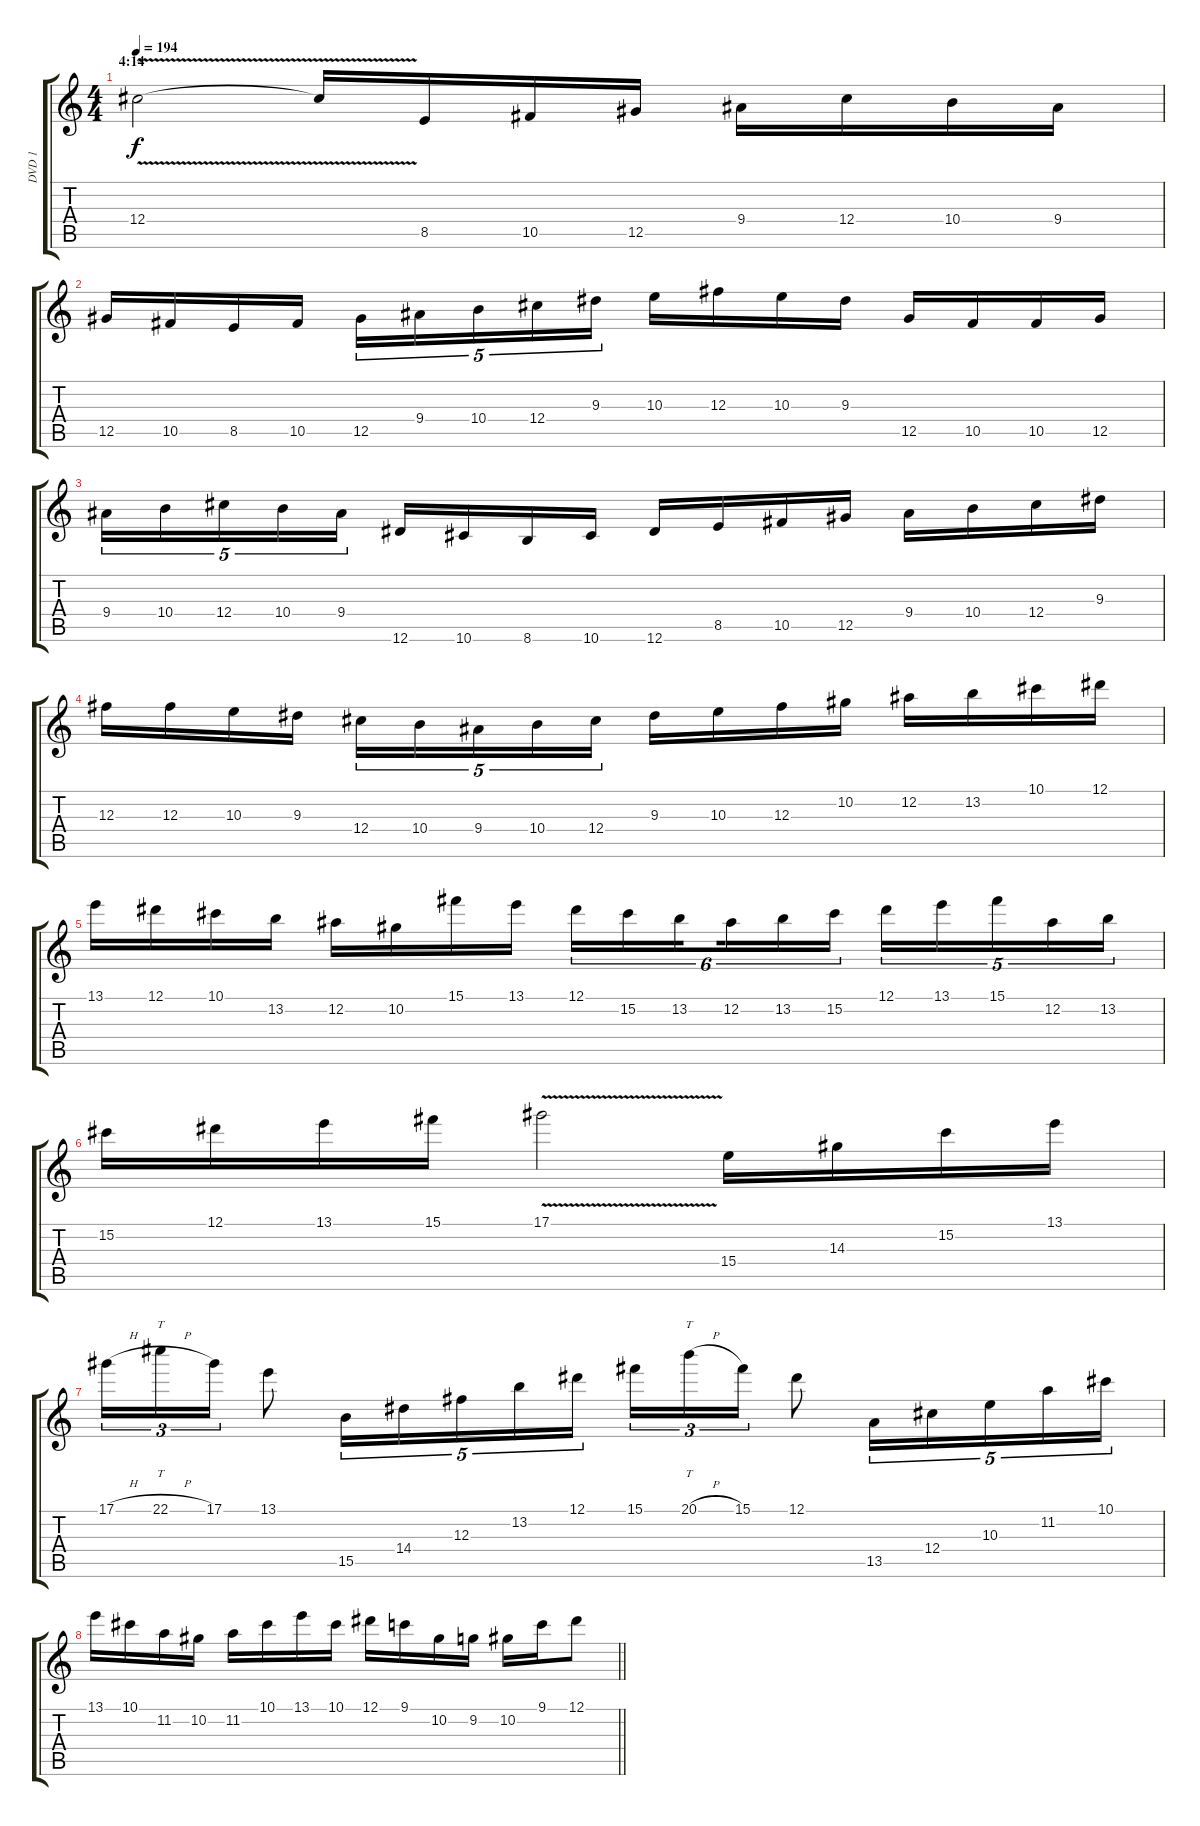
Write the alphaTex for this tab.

\track ("DVD 1" "DVD 1") {mute instrument overdrivenguitar}
\staff {score tabs}
\tuning (Eb4 Bb3 Gb3 Db3 Ab2 Eb2) {hide}
\ts (4 4)
\section ("" "4:14")
\tempo 194
\clef g2
\ks c
12.4{v}.2{dy f} 12.4{t}.16 8.5.16 10.5.16 12.5.16 9.4.16 12.4.16 10.4.16 9.4.16 |
12.5.16 10.5.16 8.5.16 10.5.16 12.5.16{tu (5 4)} 9.4.16{tu (5 4)} 10.4.16{tu (5 4)} 12.4.16{tu (5 4)} 9.3.16{tu (5 4)} 10.3.16 12.3.16 10.3.16 9.3.16 12.5.16 10.5.16 10.5.16 12.5.16 |
9.4.16{tu (5 4)} 10.4.16{tu (5 4)} 12.4.16{tu (5 4)} 10.4.16{tu (5 4)} 9.4.16{tu (5 4)} 12.6.16 10.6.16 8.6.16 10.6.16 12.6.16 8.5.16 10.5.16 12.5.16 9.4.16 10.4.16 12.4.16 9.3.16 |
12.3.16 12.3.16 10.3.16 9.3.16 12.4.16{tu (5 4)} 10.4.16{tu (5 4)} 9.4.16{tu (5 4)} 10.4.16{tu (5 4)} 12.4.16{tu (5 4)} 9.3.16 10.3.16 12.3.16 10.2.16 12.2.16 13.2.16 10.1.16 12.1.16 |
13.1.16 12.1.16 10.1.16 13.2.16 12.2.16 10.2.16 15.1.16 13.1.16 12.1.16{tu (6 4)} 15.2.16{tu (6 4)} 13.2.16{tu (6 4) beam splitsecondary} 12.2.16{tu (6 4)} 13.2.16{tu (6 4)} 15.2.16{tu (6 4)} 12.1.16{tu (5 4)} 13.1.16{tu (5 4)} 15.1.16{tu (5 4)} 12.2.16{tu (5 4)} 13.2.16{tu (5 4)} |
15.2.16 12.1.16 13.1.16 15.1.16 17.1{v}.2 15.4.16 14.3.16 15.2.16 13.1.16 |
17.1{h}.16{tu (3 2)} 22.1{h}.16{tt tu (3 2)} 17.1.16{tu (3 2)} 13.1.8 15.5.16{tu (5 4)} 14.4.16{tu (5 4)} 12.3.16{tu (5 4)} 13.2.16{tu (5 4)} 12.1.16{tu (5 4)} 15.1.16{tu (3 2)} 20.1{h}.16{tt tu (3 2)} 15.1.16{tu (3 2)} 12.1.8 13.5.16{tu (5 4)} 12.4.16{tu (5 4)} 10.3.16{tu (5 4)} 11.2.16{tu (5 4)} 10.1.16{tu (5 4)} |
\barLineRight lightlight
13.1.16 10.1.16 11.2.16 10.2.16 11.2.16 10.1.16 13.1.16 10.1.16 12.1.16 9.1.16 10.2.16 9.2.16 10.2.16 9.1.16 12.1.8
